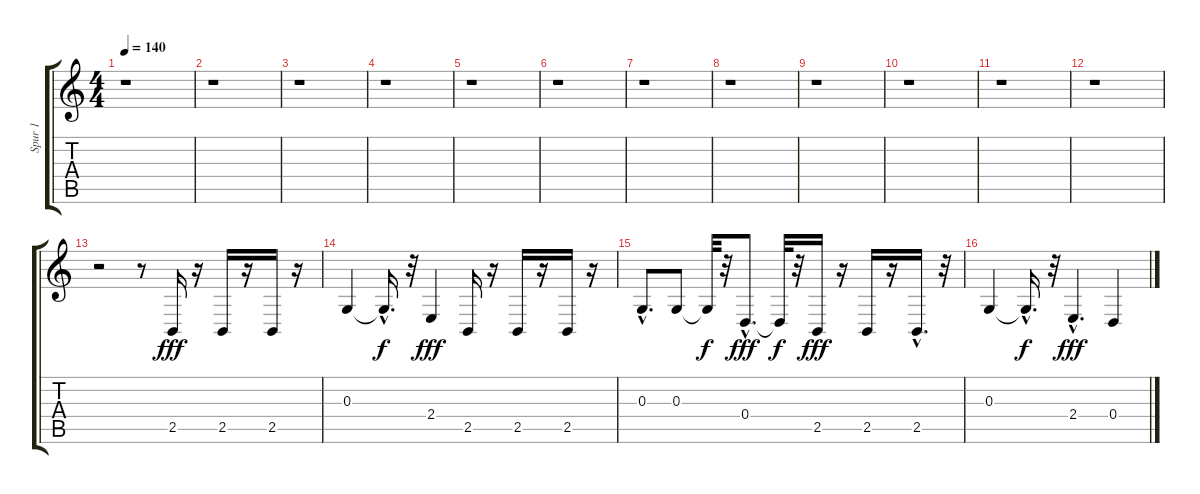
\track ("Spur 1" "Spur 1") {instrument lead8bassandlead}
\staff {score tabs}
\tuning (E4 B3 G3 D3 A2 E2) {hide}
\ts (4 4)
\tempo 140
\clef g2
\ks c
r.1{dy f} |
r.1 |
r.1 |
r.1 |
r.1 |
r.1 |
r.1 |
r.1 |
r.1 |
r.1 |
r.1 |
r.1 |
r.2 r.8 2.5.16{dy fff} r.16 2.5.16 r.16 2.5.16 r.16 |
0.3.4 0.3{hac t}.16{d dy f} r.32 2.4.4{dy fff} 2.5.16 r.16 2.5.16 r.16 2.5.16 r.16 |
0.3{hac}.8{d} 0.3.8 0.3{t}.32{dy f} r.32 0.4{hac}.8{d dy fff} 0.4{t}.32{dy f} r.32 2.5.16{dy fff} r.16 2.5.16 r.16 2.5{hac}.16{d} r.32 |
0.3.4 0.3{hac t}.16{d dy f} r.32 2.4{hac}.4{d dy fff} 0.4.4
